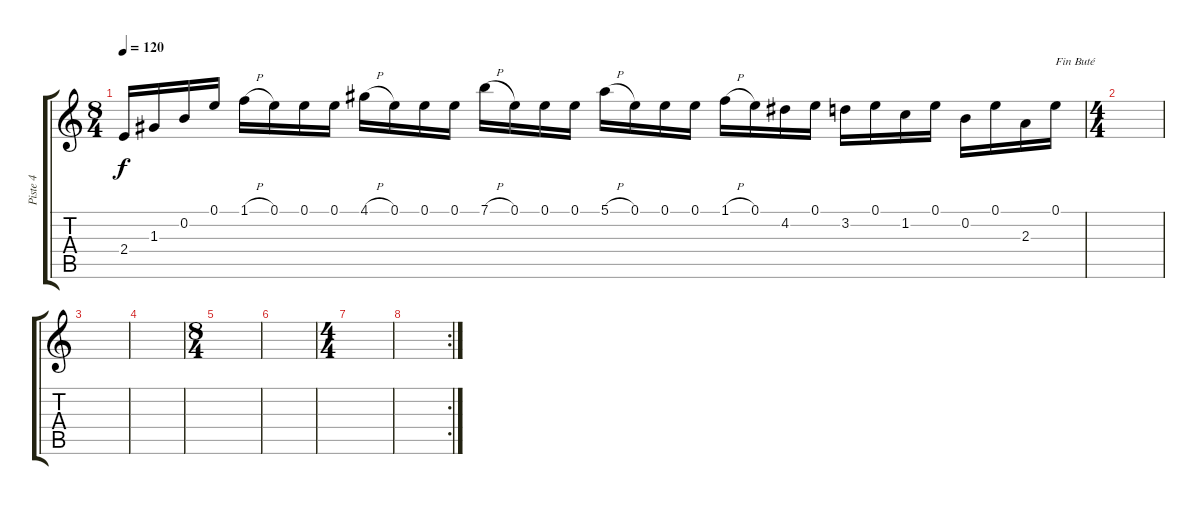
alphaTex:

\track ("Piste 4" "Piste 4") {instrument distortionguitar}
\staff {score tabs}
\tuning (E4 B3 G3 D3 A2 E2) {hide}
\ts (8 4)
\tempo 120
\clef g2
\ks c
2.4.16{dy f} 1.3.16 0.2.16 0.1.16 1.1{h}.16 0.1.16 0.1.16 0.1.16 4.1{h}.16 0.1.16 0.1.16 0.1.16 7.1{h}.16 0.1.16 0.1.16 0.1.16 5.1{h}.16 0.1.16 0.1.16 0.1.16 1.1{h}.16 0.1.16 4.2.16 0.1.16 3.2.16 0.1.16 1.2.16 0.1.16 0.2.16 0.1.16 2.3.16 0.1.16{txt "Fin Buté"} |
\ts (4 4)
|
|
|
\ts (8 4)
|
|
\ts (4 4)
|
\rc 2
